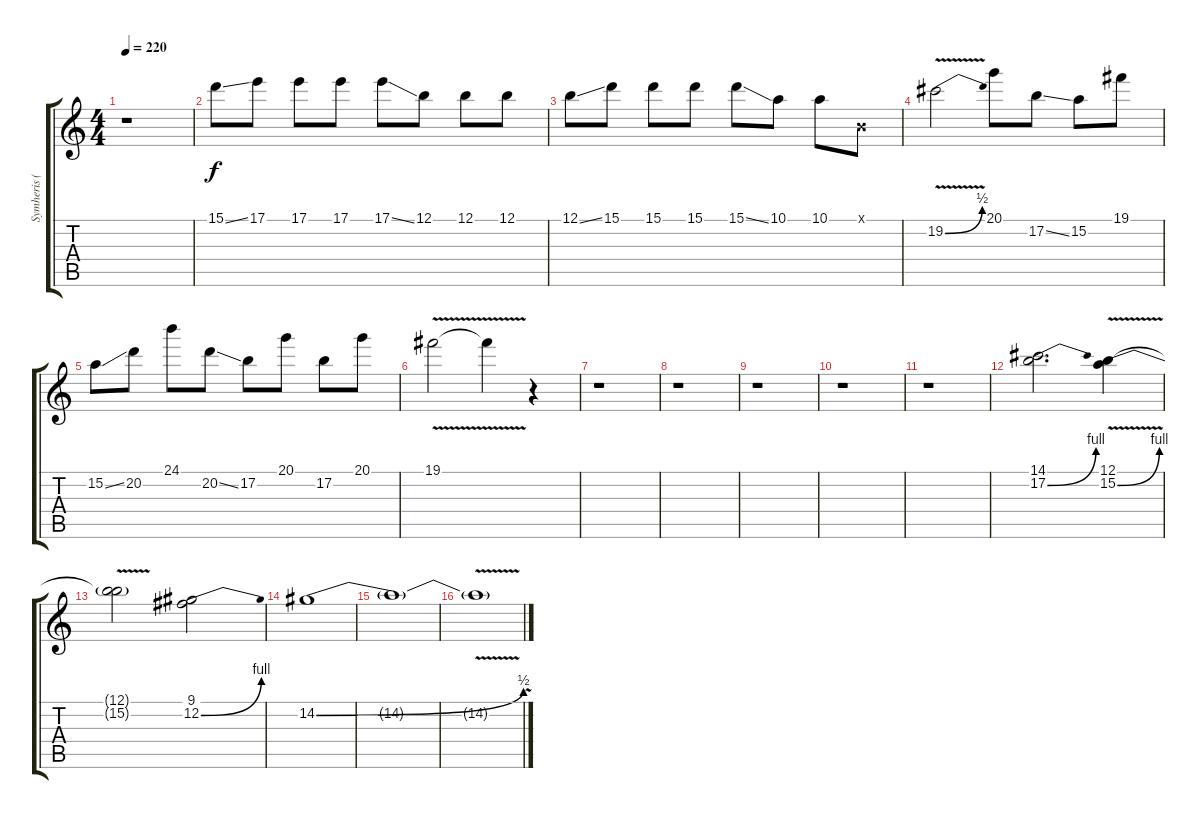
\track ("Symheris (Harmony)" "Symheris (") {instrument distortionguitar}
\staff {score tabs}
\tuning (B3 Gb3 D3 A2 E2 B1) {hide}
\ts (4 4)
\tempo 220
\clef g2
\ks c
r.1{dy f} |
15.1{ss}.8 17.1.8 17.1.8 17.1.8 17.1{ss}.8 12.1.8 12.1.8 12.1.8 |
12.1{ss}.8 15.1.8 15.1.8 15.1.8 15.1{ss}.8 10.1.8 10.1.8 0.1{x}.8 |
19.2{be (bend 0 0 60 2) v}.2 20.1.8 17.2{ss}.8 15.2.8 19.1.8 |
15.2{ss}.8 20.2.8 24.1.8 20.2{ss}.8 17.2.8 20.1.8 17.2.8 20.1.8 |
19.1{v}.2 19.1{t}.4 r.4 |
r.1 |
r.1 |
r.1 |
r.1 |
r.1 |
(14.1 17.2{be (bend 0 0 60 4)}).2{d} (12.1 15.2{be (bend 0 0 60 4) v}).4 |
(12.1{t} 15.2{t}).2 (9.1 12.2{be (bend 0 0 60 4)}).2 |
14.2{be (bend 0 0 60 2)}.1 |
14.2{t}.1 |
14.2{v t}.1
